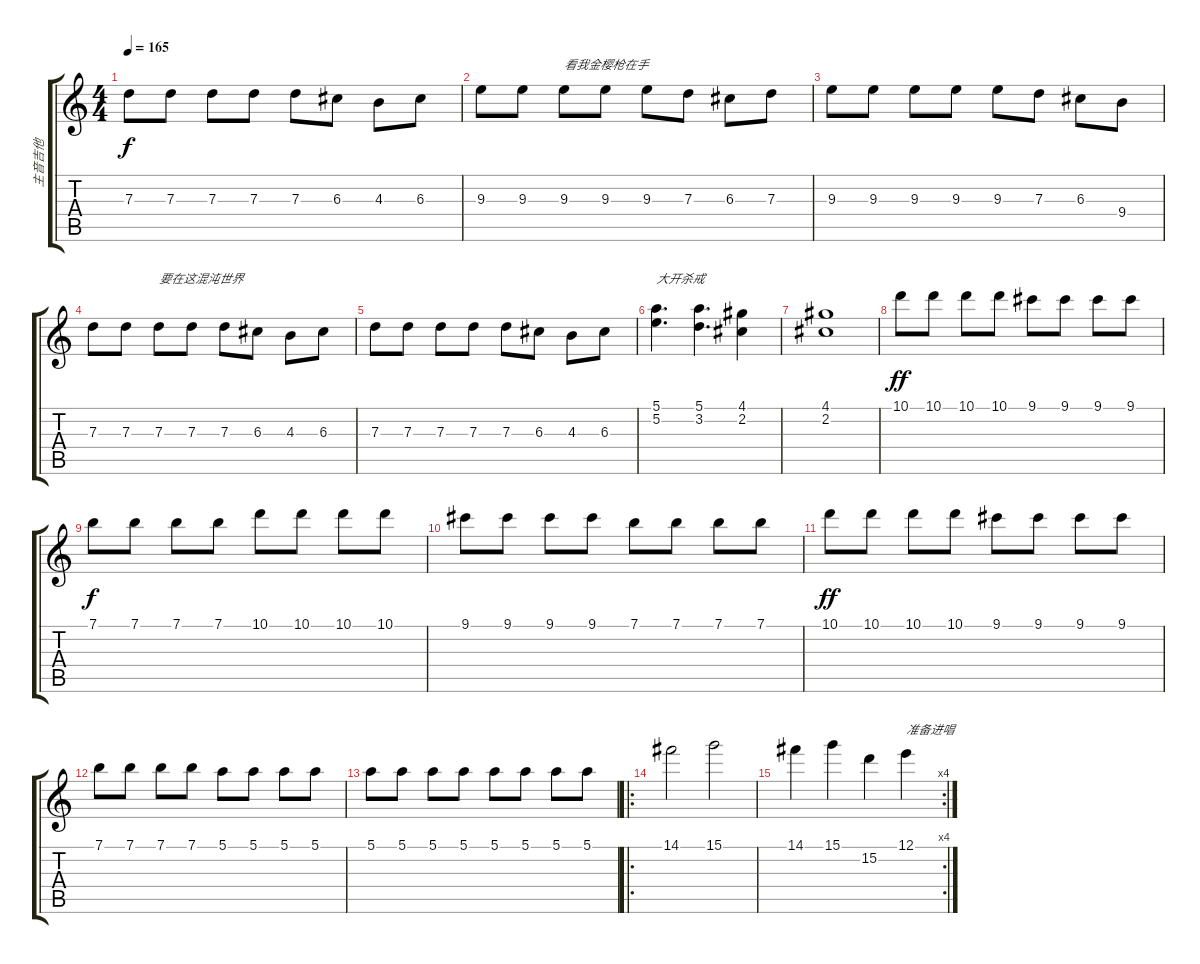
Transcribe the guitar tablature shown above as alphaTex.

\track ("主音吉他" "主音吉他") {instrument overdrivenguitar}
\staff {score tabs}
\tuning (E4 B3 G3 D3 A2 E2) {hide}
\ts (4 4)
\tempo 165
\clef g2
\ks c
7.3.8{dy f instrument distortionguitar} 7.3.8 7.3.8 7.3.8 7.3.8 6.3.8 4.3.8 6.3.8 |
9.3.8 9.3.8 9.3.8{txt "看我金樱枪在手 "} 9.3.8 9.3.8 7.3.8 6.3.8 7.3.8 |
9.3.8 9.3.8 9.3.8 9.3.8 9.3.8 7.3.8 6.3.8 9.4.8 |
7.3.8{instrument distortionguitar} 7.3.8 7.3.8{txt "要在这混沌世界 "} 7.3.8 7.3.8 6.3.8 4.3.8 6.3.8 |
7.3.8{instrument distortionguitar} 7.3.8 7.3.8 7.3.8 7.3.8 6.3.8 4.3.8 6.3.8 |
(5.1 5.2).4{d txt "大开杀戒"} (5.1 3.2).4{d} (4.1 2.2).4 |
(4.1 2.2).1 |
10.1.8{dy ff} 10.1.8 10.1.8 10.1.8 9.1.8 9.1.8 9.1.8 9.1.8 |
7.1.8{dy f} 7.1.8 7.1.8 7.1.8 10.1.8 10.1.8 10.1.8 10.1.8 |
9.1.8 9.1.8 9.1.8 9.1.8 7.1.8 7.1.8 7.1.8 7.1.8 |
10.1.8{dy ff} 10.1.8 10.1.8 10.1.8 9.1.8 9.1.8 9.1.8 9.1.8 |
7.1.8 7.1.8 7.1.8 7.1.8 5.1.8 5.1.8 5.1.8 5.1.8 |
5.1.8 5.1.8 5.1.8 5.1.8 5.1.8 5.1.8 5.1.8 5.1.8 |
\ro
14.1.2 15.1.2 |
\rc 4
14.1.4 15.1.4 15.2.4 12.1.4{txt "准备进唱"}
